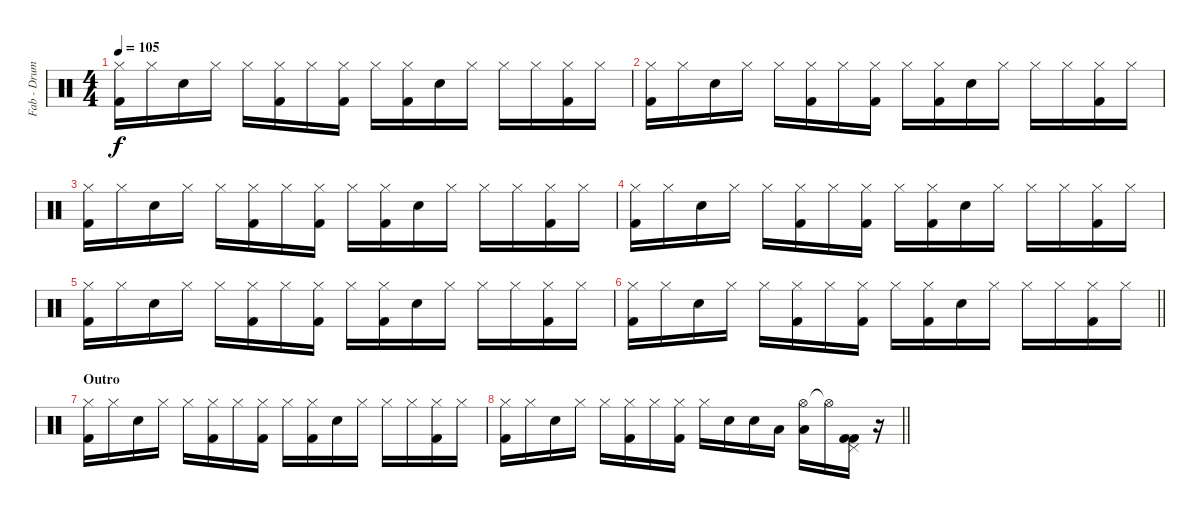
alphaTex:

\track ("Fab - Drums MIDI" "Fab - Drum") {instrument percussion}
\staff {score}
\articulation defaults
\ts (4 4)
\tempo 105
\clef neutral
\ks c
("Hi-Hat (closed)" "Kick (hit) 2").16{dy f} "Hi-Hat (closed)".16 "Snare (hit) 2".16 "Hi-Hat (closed)".16 "Hi-Hat (closed)".16 ("Hi-Hat (closed)" "Kick (hit) 2").16 "Hi-Hat (closed)".16 ("Hi-Hat (closed)" "Kick (hit) 2").16 "Hi-Hat (closed)".16 ("Hi-Hat (closed)" "Kick (hit) 2").16 "Snare (hit) 2".16 "Hi-Hat (closed)".16 "Hi-Hat (closed)".16 "Hi-Hat (closed)".16 ("Hi-Hat (closed)" "Kick (hit) 2").16 "Hi-Hat (closed)".16 |
("Hi-Hat (closed)" "Kick (hit) 2").16 "Hi-Hat (closed)".16 "Snare (hit) 2".16 "Hi-Hat (closed)".16 "Hi-Hat (closed)".16 ("Hi-Hat (closed)" "Kick (hit) 2").16 "Hi-Hat (closed)".16 ("Hi-Hat (closed)" "Kick (hit) 2").16 "Hi-Hat (closed)".16 ("Hi-Hat (closed)" "Kick (hit) 2").16 "Snare (hit) 2".16 "Hi-Hat (closed)".16 "Hi-Hat (closed)".16 "Hi-Hat (closed)".16 ("Hi-Hat (closed)" "Kick (hit) 2").16 "Hi-Hat (closed)".16 |
("Hi-Hat (closed)" "Kick (hit) 2").16 "Hi-Hat (closed)".16 "Snare (hit) 2".16 "Hi-Hat (closed)".16 "Hi-Hat (closed)".16 ("Hi-Hat (closed)" "Kick (hit) 2").16 "Hi-Hat (closed)".16 ("Hi-Hat (closed)" "Kick (hit) 2").16 "Hi-Hat (closed)".16 ("Hi-Hat (closed)" "Kick (hit) 2").16 "Snare (hit) 2".16 "Hi-Hat (closed)".16 "Hi-Hat (closed)".16 "Hi-Hat (closed)".16 ("Hi-Hat (closed)" "Kick (hit) 2").16 "Hi-Hat (closed)".16 |
("Hi-Hat (closed)" "Kick (hit) 2").16 "Hi-Hat (closed)".16 "Snare (hit) 2".16 "Hi-Hat (closed)".16 "Hi-Hat (closed)".16 ("Hi-Hat (closed)" "Kick (hit) 2").16 "Hi-Hat (closed)".16 ("Hi-Hat (closed)" "Kick (hit) 2").16 "Hi-Hat (closed)".16 ("Hi-Hat (closed)" "Kick (hit) 2").16 "Snare (hit) 2".16 "Hi-Hat (closed)".16 "Hi-Hat (closed)".16 "Hi-Hat (closed)".16 ("Hi-Hat (closed)" "Kick (hit) 2").16 "Hi-Hat (closed)".16 |
("Hi-Hat (closed)" "Kick (hit) 2").16 "Hi-Hat (closed)".16 "Snare (hit) 2".16 "Hi-Hat (closed)".16 "Hi-Hat (closed)".16 ("Hi-Hat (closed)" "Kick (hit) 2").16 "Hi-Hat (closed)".16 ("Hi-Hat (closed)" "Kick (hit) 2").16 "Hi-Hat (closed)".16 ("Hi-Hat (closed)" "Kick (hit) 2").16 "Snare (hit) 2".16 "Hi-Hat (closed)".16 "Hi-Hat (closed)".16 "Hi-Hat (closed)".16 ("Hi-Hat (closed)" "Kick (hit) 2").16 "Hi-Hat (closed)".16 |
\barLineRight lightlight
("Hi-Hat (closed)" "Kick (hit) 2").16 "Hi-Hat (closed)".16 "Snare (hit) 2".16 "Hi-Hat (closed)".16 "Hi-Hat (closed)".16 ("Hi-Hat (closed)" "Kick (hit) 2").16 "Hi-Hat (closed)".16 ("Hi-Hat (closed)" "Kick (hit) 2").16 "Hi-Hat (closed)".16 ("Hi-Hat (closed)" "Kick (hit) 2").16 "Snare (hit) 2".16 "Hi-Hat (closed)".16 "Hi-Hat (closed)".16 "Hi-Hat (closed)".16 ("Hi-Hat (closed)" "Kick (hit) 2").16 "Hi-Hat (closed)".16 |
\section ("" "Outro")
("Hi-Hat (closed)" "Kick (hit) 2").16 "Hi-Hat (closed)".16 "Snare (hit) 2".16 "Hi-Hat (closed)".16 "Hi-Hat (closed)".16 ("Hi-Hat (closed)" "Kick (hit) 2").16 "Hi-Hat (closed)".16 ("Hi-Hat (closed)" "Kick (hit) 2").16 "Hi-Hat (closed)".16 ("Hi-Hat (closed)" "Kick (hit) 2").16 "Snare (hit) 2".16 "Hi-Hat (closed)".16 "Hi-Hat (closed)".16 "Hi-Hat (closed)".16 ("Hi-Hat (closed)" "Kick (hit) 2").16 "Hi-Hat (closed)".16 |
\barLineRight lightlight
("Hi-Hat (closed)" "Kick (hit) 2").16 "Hi-Hat (closed)".16 "Snare (hit) 2".16 "Hi-Hat (closed)".16 "Hi-Hat (closed)".16 ("Hi-Hat (closed)" "Kick (hit) 2").16 "Hi-Hat (closed)".16 ("Hi-Hat (closed)" "Kick (hit) 2").16 "Hi-Hat (closed)".16 "Snare (hit) 2".16 "Snare (hit) 2".16 "Low Tom (hit)".16 ("Hi-Hat (open)" "Low Tom (hit)").16 "Hi-Hat (open)"{t}.16 ("Pedal Hi-Hat (hit)" "Kick (hit) 2" "Kick (hit) 2").16 r.16
